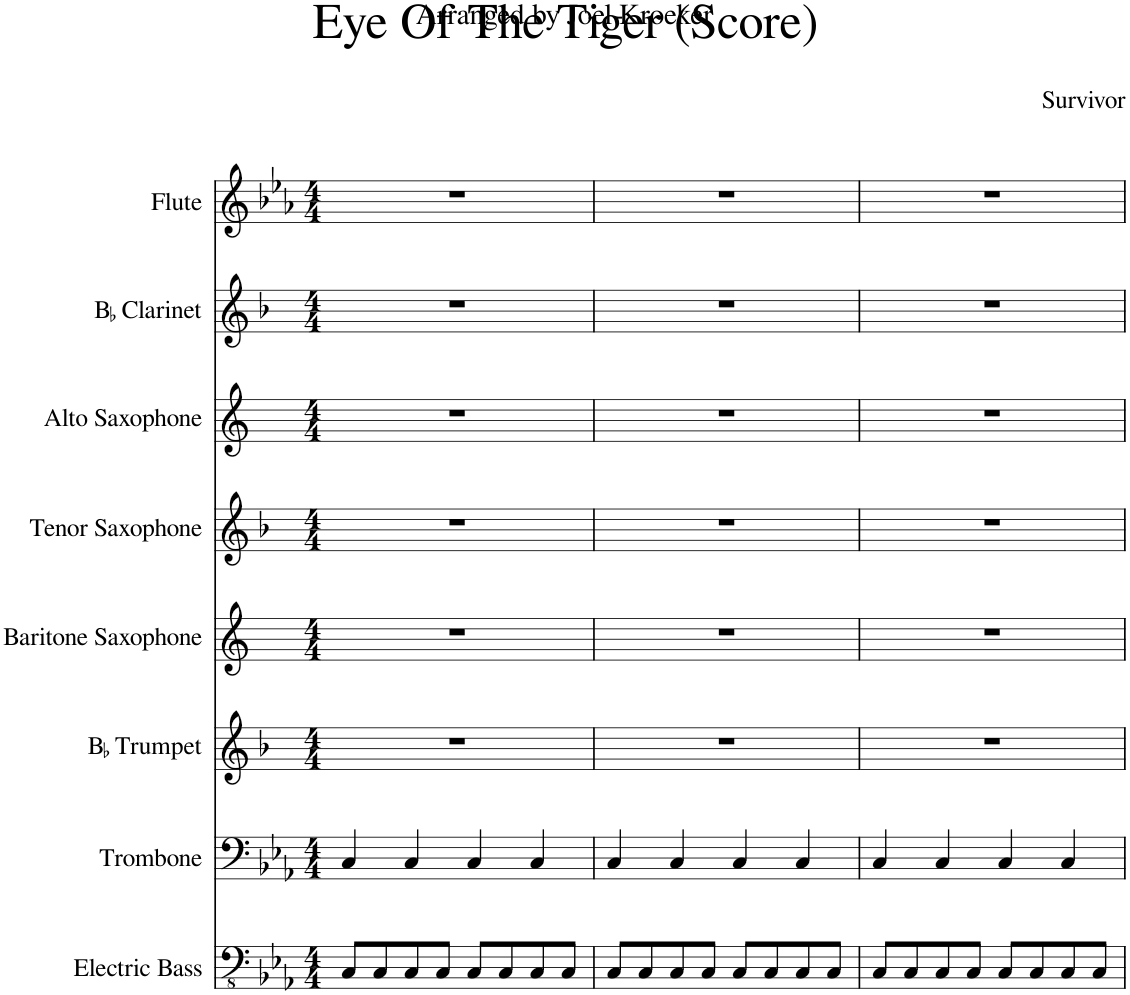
**kern	**kern	**kern	**kern	**kern	**kern	**kern	**kern
*part8	*part7	*part6	*part5	*part4	*part3	*part2	*part1
*staff8	*staff7	*staff6	*staff5	*staff4	*staff3	*staff2	*staff1
*I"Electric Bass	*I"Trombone	*I"BaccidentalFlat Trumpet	*I"Baritone Saxophone	*I"Tenor Saxophone	*I"Alto Saxophone	*I"BaccidentalFlat Clarinet	*I"Flute
*I'El. B.	*I'Trb.	*I'BaccidentalFlat Tpt.	*I'Bar. Sax.	*I'T. Sax.	*I'A. Sax.	*I'BaccidentalFlat Cl.	*I'Fl.
*clefFv4	*clefF4	*clefG2	*clefG2	*clefG2	*clefG2	*clefG2	*clefG2
*	*	*Trd1c2	*Trd12c21	*Trd8c14	*Trd5c9	*Trd1c2	*
*k[b-e-a-]	*k[b-e-a-]	*k[b-]	*k[]	*k[b-]	*k[]	*k[b-]	*k[b-e-a-]
*M4/4	*M4/4	*M4/4	*M4/4	*M4/4	*M4/4	*M4/4	*M4/4
=1	=1	=1	=1	=1	=1	=1	=1
8CC/L	4C/	1r	1r	1r	1r	1r	1r
8CC/	.	.	.	.	.	.	.
8CC/	4C/	.	.	.	.	.	.
8CC/J	.	.	.	.	.	.	.
8CC/L	4C/	.	.	.	.	.	.
8CC/	.	.	.	.	.	.	.
8CC/	4C/	.	.	.	.	.	.
8CC/J	.	.	.	.	.	.	.
=2	=2	=2	=2	=2	=2	=2	=2
8CC/L	4C/	1r	1r	1r	1r	1r	1r
8CC/	.	.	.	.	.	.	.
8CC/	4C/	.	.	.	.	.	.
8CC/J	.	.	.	.	.	.	.
8CC/L	4C/	.	.	.	.	.	.
8CC/	.	.	.	.	.	.	.
8CC/	4C/	.	.	.	.	.	.
8CC/J	.	.	.	.	.	.	.
=3	=3	=3	=3	=3	=3	=3	=3
8CC/L	4C/	1r	1r	1r	1r	1r	1r
8CC/	.	.	.	.	.	.	.
8CC/	4C/	.	.	.	.	.	.
8CC/J	.	.	.	.	.	.	.
8CC/L	4C/	.	.	.	.	.	.
8CC/	.	.	.	.	.	.	.
8CC/	4C/	.	.	.	.	.	.
8CC/J	.	.	.	.	.	.	.
=	=	=	=	=	=	=	=
*-	*-	*-	*-	*-	*-	*-	*-
